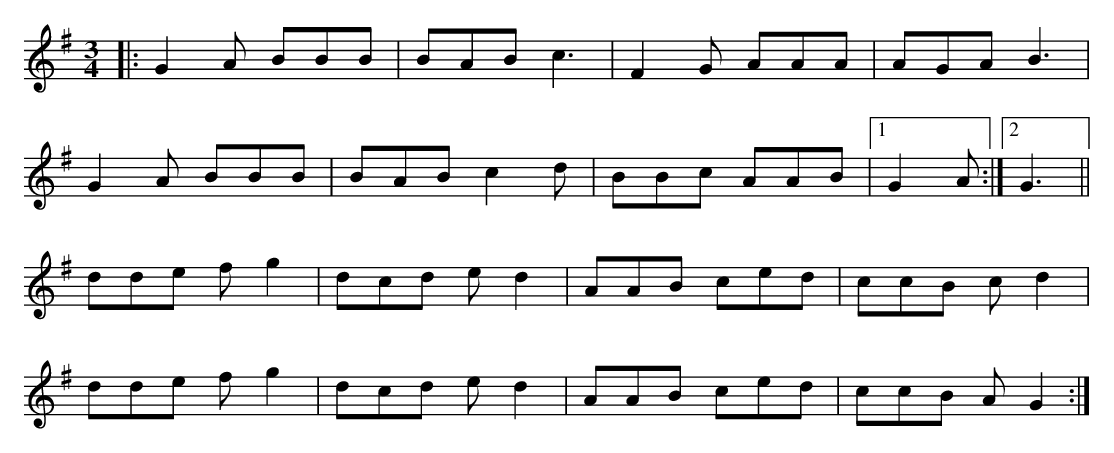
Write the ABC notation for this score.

X:1
M:3/4
K:G
|:G2A BBB|BAB c3|F2G AAA|AGA B3|
G2A BBB|BAB c2d|BBc AAB|1 G2A:|2 G3||
dde fg2|dcd ed2|AAB ced|ccB cd2|
dde fg2|dcd ed2|AAB ced|ccB AG2:|
